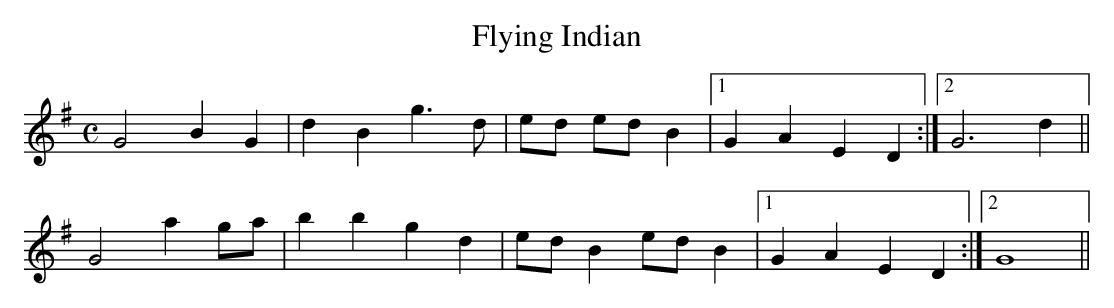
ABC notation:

X:1
T:Flying Indian
L:1/8
M:C
K:G
G4 B2G2|d2B2g3d|ed 2 edB2|1 G2A2 E2D2:|2 G6 d2||
G4 a2ga|b2b2g2d2|ed B2 edB2|1 G2A2E2D2:|2 G8||
